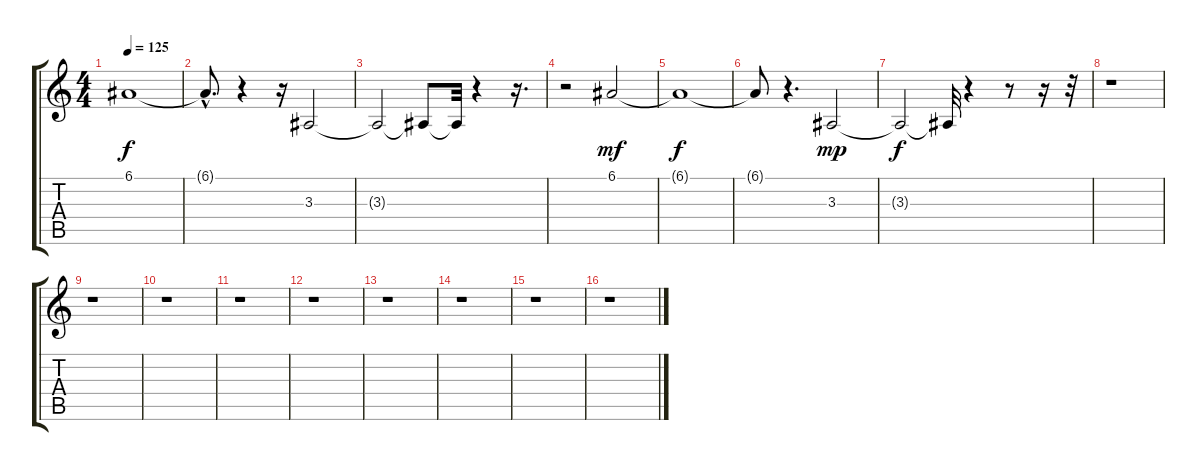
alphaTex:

\track "" {instrument pad3polysynth}
\staff {score tabs}
\tuning (E4 B3 G3 D3 A2 E2) {hide}
\ts (4 4)
\tempo 125
\clef g2
\ks c
6.1{t}.1{dy f} |
6.1{hac t}.8{d} r.4 r.16 3.3.2 |
3.3{t}.2 3.3{t}.8 3.3{t}.32 r.4 r.16{d} |
r.2 6.1.2{dy mf} |
6.1{t}.1{dy f} |
6.1{t}.8 r.4{d} 3.3.2{dy mp} |
3.3{t}.2{dy f} 3.3{t}.32 r.4 r.8 r.16 r.32 |
r.1 |
r.1 |
r.1 |
r.1 |
r.1 |
r.1 |
r.1 |
r.1 |
r.1
